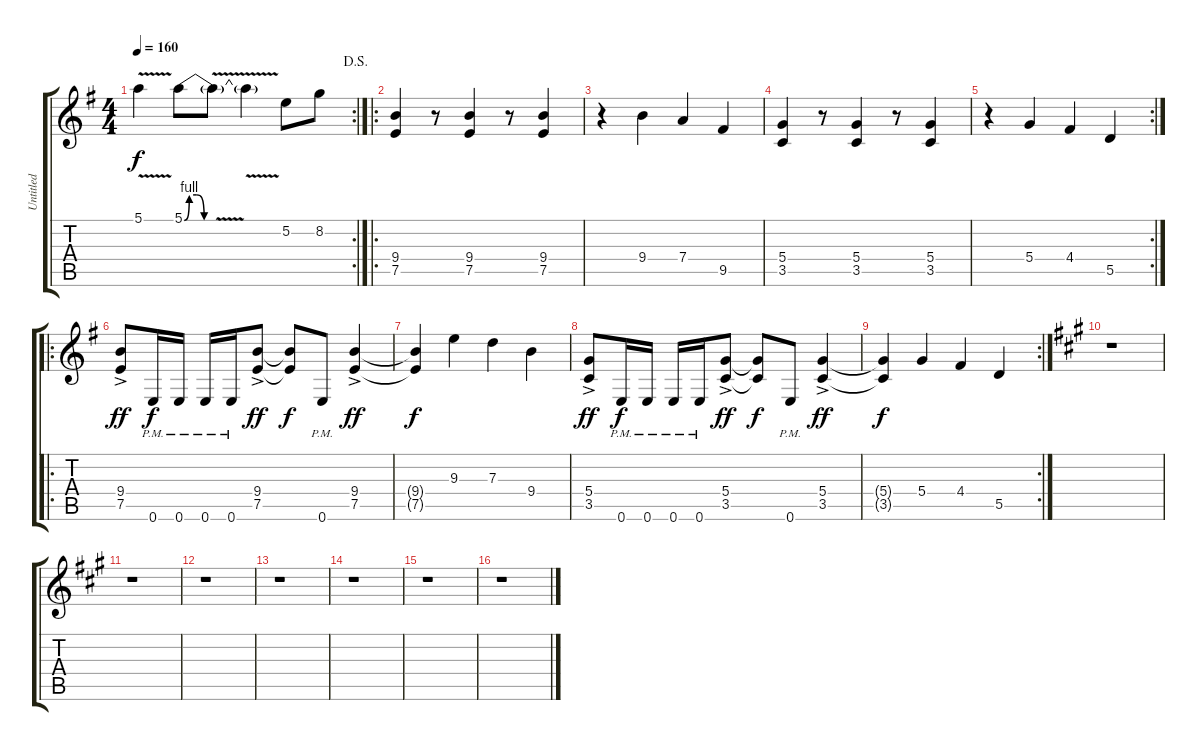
\track ("Untitled" "Untitled") {instrument distortionguitar}
\staff {score tabs}
\tuning (E4 B3 G3 D3 A2 E2) {hide}
\rc 2
\ts (4 4)
\jump dalsegno
\tempo 160
\clef g2
\ks g
5.1{v t}.4{dy f} 5.1{be (custom 0 0 10 4 25 4 40 0 60 0)}.8 5.1{v t}.8 5.1{v t}.4 5.2.8 8.2.8 |
\ro
(9.4 7.5).4 r.8 (9.4 7.5).4 r.8 (9.4 7.5).4 |
r.4 9.4.4 7.4.4 9.5.4 |
(5.4 3.5).4 r.8 (5.4 3.5).4 r.8 (5.4 3.5).4 |
\rc 2
r.4 5.4.4 4.4.4 5.5.4 |
\ro
(9.4{ac} 7.5{ac}).8{dy ff} 0.6{pm}.16{dy f} 0.6{pm}.16 0.6{pm}.16 0.6{pm}.16 (9.4{ac} 7.5{ac}).8{dy ff} (9.4{t} 7.5{t}).8{dy f} 0.6{pm}.8 (9.4{ac} 7.5{ac}).4{dy ff} |
(9.4{t} 7.5{t}).4{dy f} 9.3.4 7.3.4 9.4.4 |
(5.4{ac} 3.5{ac}).8{dy ff} 0.6{pm}.16{dy f} 0.6{pm}.16 0.6{pm}.16 0.6{pm}.16 (5.4{ac} 3.5{ac}).8{dy ff} (5.4{t} 3.5{t}).8{dy f} 0.6{pm}.8 (5.4{ac} 3.5{ac}).4{dy ff} |
\rc 2
(5.4{t} 3.5{t}).4{dy f} 5.4.4 4.4.4 5.5.4 |
\ks a
r.1 |
r.1 |
r.1 |
r.1 |
r.1 |
r.1 |
r.1
